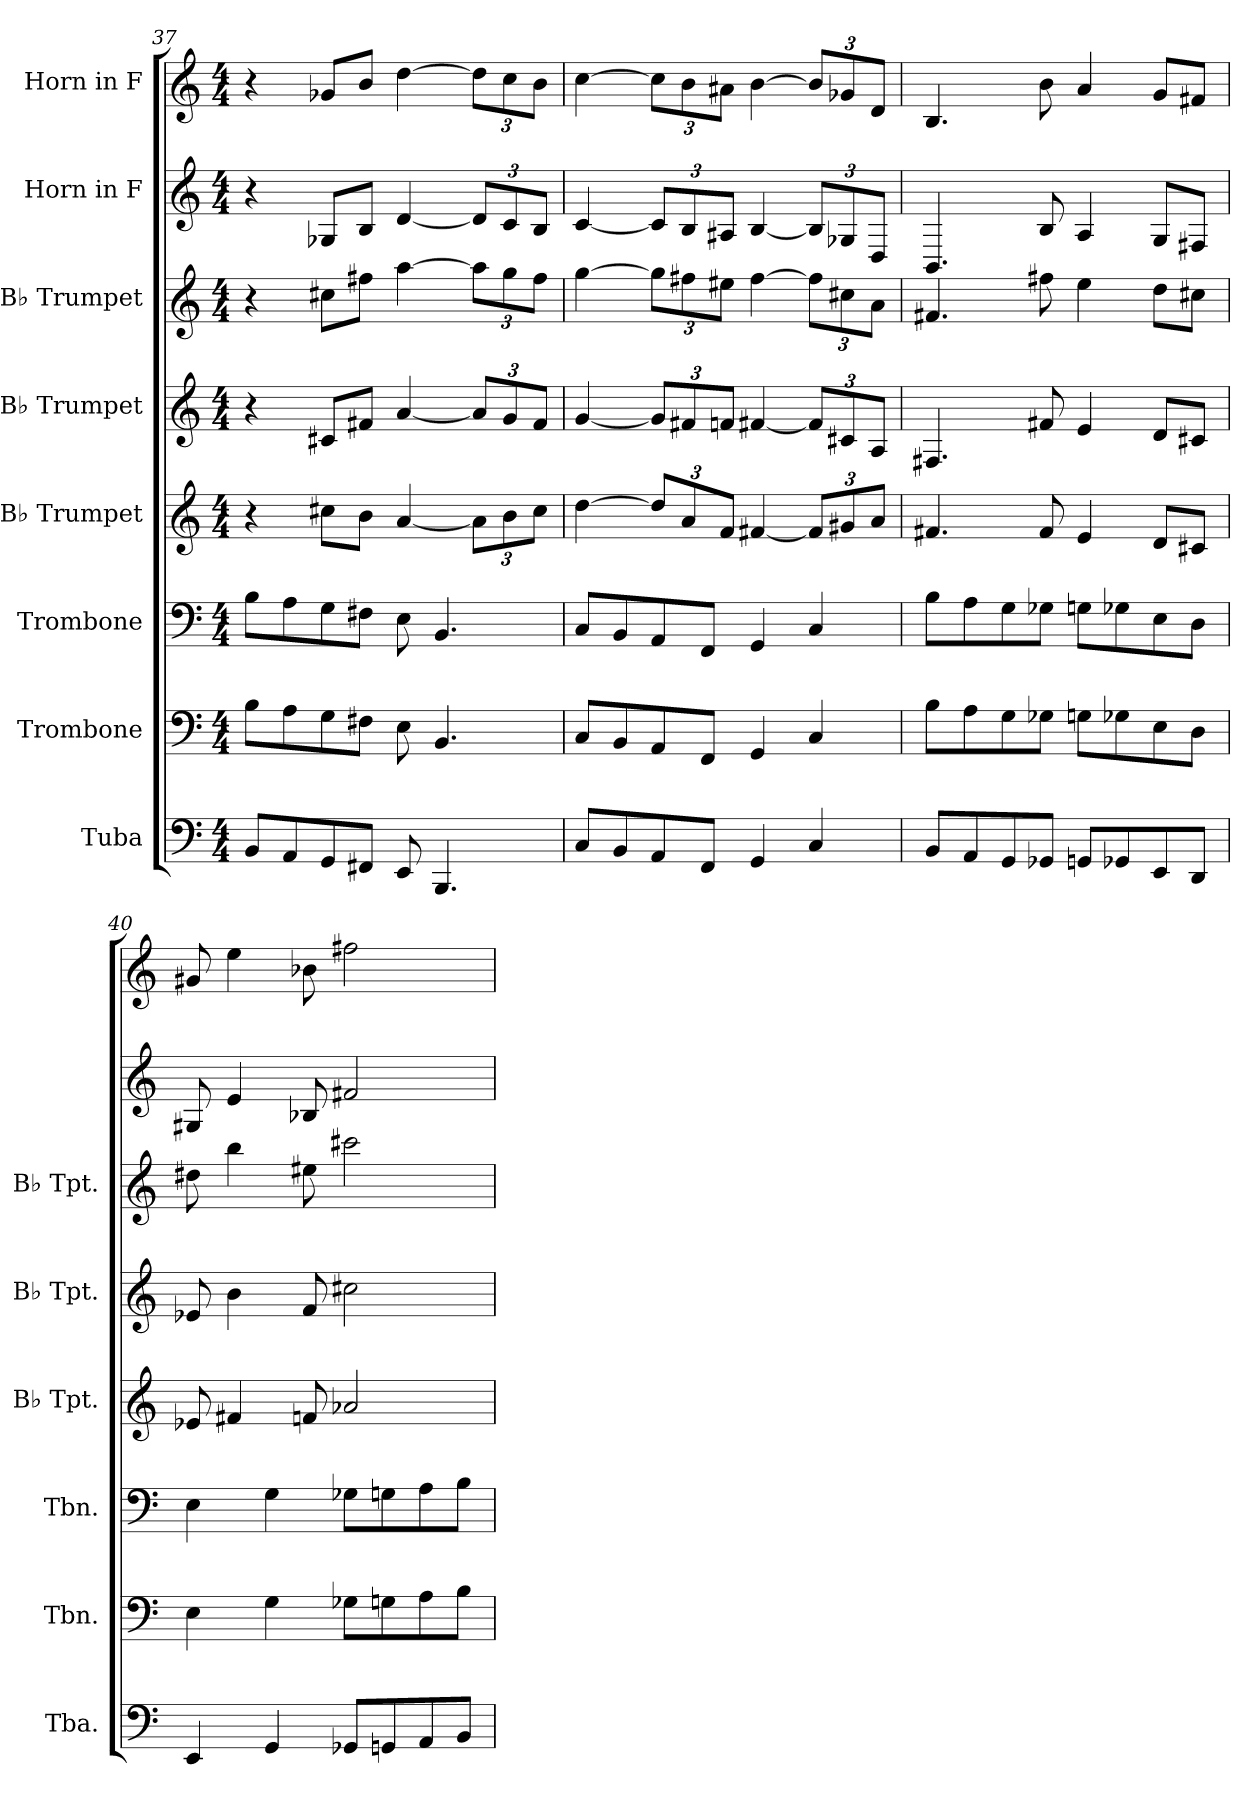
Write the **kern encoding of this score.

**kern	**kern	**kern	**kern	**kern	**kern	**kern	**kern
*part8	*part7	*part6	*part5	*part4	*part3	*part2	*part1
*staff8	*staff7	*staff6	*staff5	*staff4	*staff3	*staff2	*staff1
*I"Tuba	*I"Trombone	*I"Trombone	*I"B♭ Trumpet	*I"B♭ Trumpet	*I"B♭ Trumpet	*I"Horn in F	*I"Horn in F
*I'Tba.	*I'Tbn.	*I'Tbn.	*I'B♭ Tpt.	*I'B♭ Tpt.	*I'B♭ Tpt.	*	*
*clefF4	*clefF4	*clefF4	*clefG2	*clefG2	*clefG2	*clefG2	*clefG2
*	*	*	*ITrd1c2	*ITrd1c2	*ITrd1c2	*ITrd4c7	*ITrd4c7
*k[]	*k[]	*k[]	*k[b-e-]	*k[b-e-]	*k[b-e-]	*k[b-]	*k[b-]
*M4/4	*M4/4	*M4/4	*M4/4	*M4/4	*M4/4	*M4/4	*M4/4
=37	=37	=37	=37	=37	=37	=37	=37
8BB/L	8B\L	8B\L	4r	4r	4r	4r	4r
8AA/	8A\	8A\	.	.	.	.	.
8GG/	8G\	8G\	8bn\L	8Bn/L	8bn\L	8C-X/L	8c-X/L
8FF#X/J	8F#X\J	8F#X\J	8a\J	8en/J	8een\J	8E/J	8e/J
8EE/	8E\	8E\	[4g/	[4g/	[4gg\	[4G/	[4g\
4.BBB/	4.BB/	4.BB/	.	.	.	.	.
*	*	*	*Xbrackettup	*Xbrackettup	*Xbrackettup	*Xbrackettup	*Xbrackettup
.	.	.	12g\L]	12g/L]	12gg\L]	12G/L]	12g\L]
.	.	.	12a\	12f/	12ff\	12F/	12f\
.	.	.	12b\J	12e/J	12ee\J	12E/J	12e\J
!!LO:PB:g=z
=38	=38	=38	=38	=38	=38	=38	=38
8C/L	8C/L	8C/L	[4cc\	[4f/	[4ff\	[4F/	[4f\
8BB/	8BB/	8BB/	.	.	.	.	.
8AA/	8AA/	8AA/	12cc/L]	12f/L]	12ff\L]	12F/L]	12f\L]
.	.	.	12g/	12en/	12een\	12E/	12e\
8FF/J	8FF/J	8FF/J	.	.	.	.	.
.	.	.	12e-/J	12e-X/J	12dd#X\J	12D#X/J	12d#X\J
4GG/	4GG/	4GG/	[4en/	[4en/	[4ee\	[4E/	[4e\
4C/	4C/	4C/	12e/L]	12e/L]	12ee\L]	12E/L]	12e/L]
.	.	.	12f#X/	12Bn/	12bn\	12C-X/	12c-X/
.	.	.	12g/J	12G/J	12g\J	12GG/J	12G/J
=39	=39	=39	=39	=39	=39	=39	=39
8BB/L	8B\L	8B\L	4.en/	4.En/	4.en/	4.EE/	4.E/
8AA/	8A\	8A\	.	.	.	.	.
8GG/	8G\	8G\	.	.	.	.	.
8GG-X/J	8G-X\J	8G-X\J	8e/	8en/	8een\	8E/	8e\
8GGn/L	8Gn\L	8Gn\L	4d/	4d/	4dd\	4D/	4d/
8GG-X/	8G-X\	8G-X\	.	.	.	.	.
8EE/	8E\	8E\	8c/L	8c/L	8cc\L	8C/L	8c/L
8DD/J	8D\J	8D\J	8Bn/J	8Bn/J	8bn\J	8BBn/J	8Bn/J
=40	=40	=40	=40	=40	=40	=40	=40
4EE/	4E\	4E\	8d-X/	8d-X/	8cc#X\	8C#X/	8c#X/
.	.	.	4en/	4a\	4aa\	4A/	4a\
4GG/	4G\	4G\	.	.	.	.	.
.	.	.	8e-X/	8e-/	8dd#X\	8E-X/	8e-X\
8GG-X/L	8G-X\L	8G-X\L	2g-X/	2bn\	2bbn\	2Bn/	2bn\
8GGn/	8Gn\	8Gn\	.	.	.	.	.
8AA/	8A\	8A\	.	.	.	.	.
8BB/J	8B\J	8B\J	.	.	.	.	.
=	=	=	=	=	=	=	=
*-	*-	*-	*-	*-	*-	*-	*-
